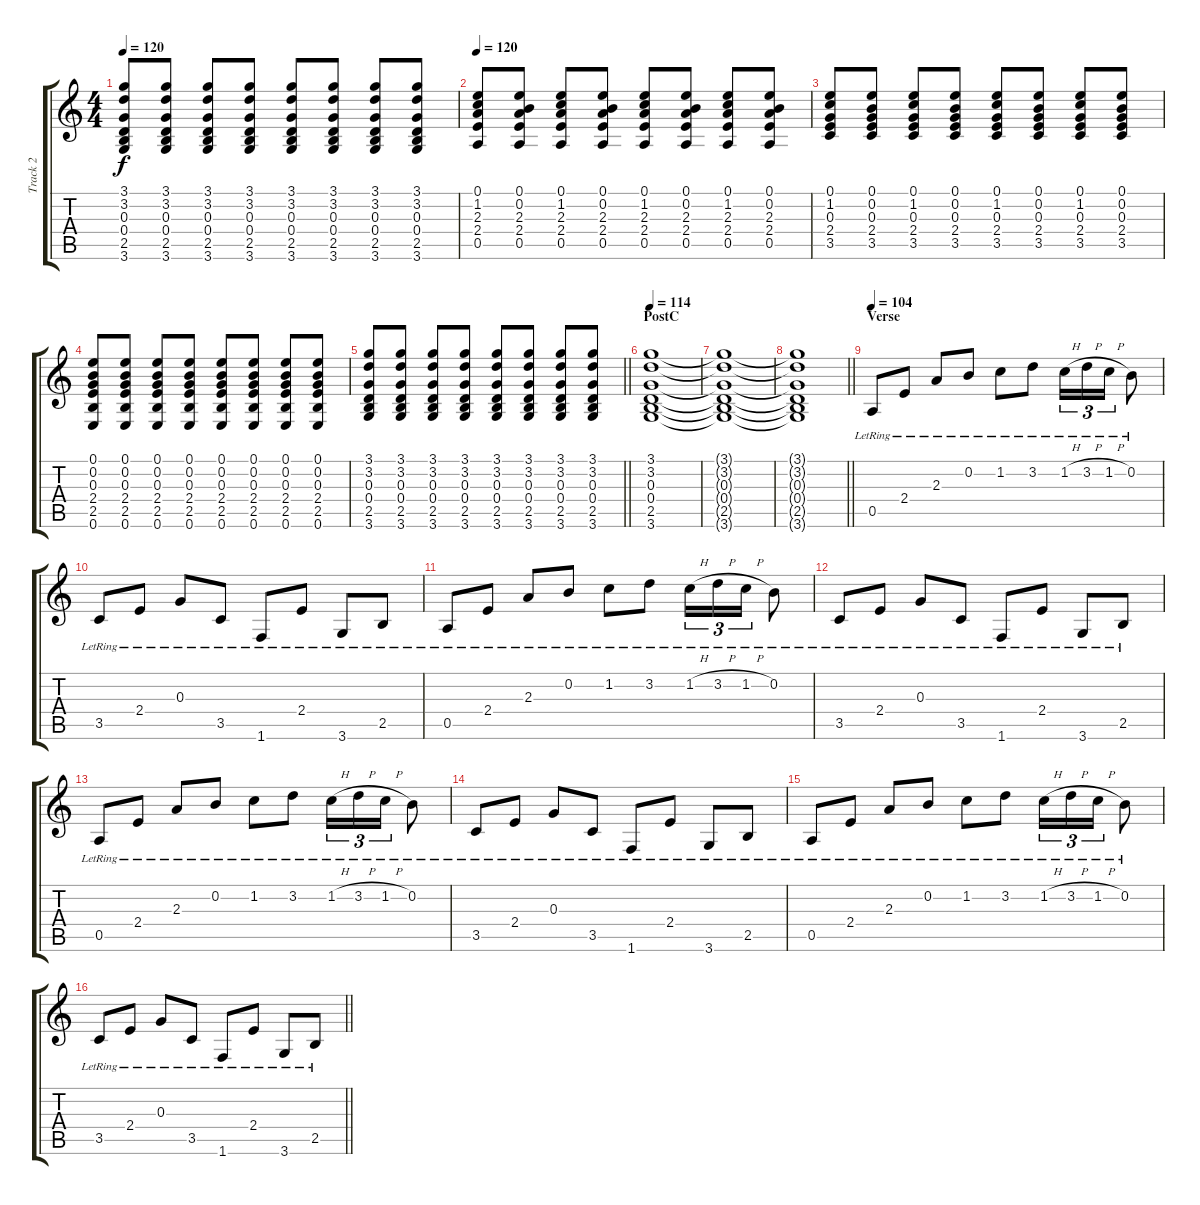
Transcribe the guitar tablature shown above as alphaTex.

\track ("Track 2" "Track 2") {instrument electricguitarjazz}
\staff {score tabs}
\tuning (E4 B3 G3 D3 A2 E2) {hide}
\ts (4 4)
\tempo 120
\clef g2
\ks c
(3.1 3.2 0.3 0.4 2.5 3.6).8{dy f} (3.1 3.2 0.3 0.4 2.5 3.6).8 (3.1 3.2 0.3 0.4 2.5 3.6).8 (3.1 3.2 0.3 0.4 2.5 3.6).8 (3.1 3.2 0.3 0.4 2.5 3.6).8 (3.1 3.2 0.3 0.4 2.5 3.6).8 (3.1 3.2 0.3 0.4 2.5 3.6).8 (3.1 3.2 0.3 0.4 2.5 3.6).8 |
\tempo 120
(0.1 1.2 2.3 2.4 0.5).8 (0.1 0.2 2.3 2.4 0.5).8 (0.1 1.2 2.3 2.4 0.5).8 (0.1 0.2 2.3 2.4 0.5).8 (0.1 1.2 2.3 2.4 0.5).8 (0.1 0.2 2.3 2.4 0.5).8 (0.1 1.2 2.3 2.4 0.5).8 (0.1 0.2 2.3 2.4 0.5).8 |
(0.1 1.2 0.3 2.4 3.5).8 (0.1 0.2 0.3 2.4 3.5).8 (0.1 1.2 0.3 2.4 3.5).8 (0.1 0.2 0.3 2.4 3.5).8 (0.1 1.2 0.3 2.4 3.5).8 (0.1 0.2 0.3 2.4 3.5).8 (0.1 1.2 0.3 2.4 3.5).8 (0.1 0.2 0.3 2.4 3.5).8 |
(0.1 0.2 0.3 2.4 2.5 0.6).8 (0.1 0.2 0.3 2.4 2.5 0.6).8 (0.1 0.2 0.3 2.4 2.5 0.6).8 (0.1 0.2 0.3 2.4 2.5 0.6).8 (0.1 0.2 0.3 2.4 2.5 0.6).8 (0.1 0.2 0.3 2.4 2.5 0.6).8 (0.1 0.2 0.3 2.4 2.5 0.6).8 (0.1 0.2 0.3 2.4 2.5 0.6).8 |
\barLineRight lightlight
(3.1 3.2 0.3 0.4 2.5 3.6).8 (3.1 3.2 0.3 0.4 2.5 3.6).8 (3.1 3.2 0.3 0.4 2.5 3.6).8 (3.1 3.2 0.3 0.4 2.5 3.6).8 (3.1 3.2 0.3 0.4 2.5 3.6).8 (3.1 3.2 0.3 0.4 2.5 3.6).8 (3.1 3.2 0.3 0.4 2.5 3.6).8 (3.1 3.2 0.3 0.4 2.5 3.6).8 |
\section ("" "PostC")
\tempo 114
(3.1 3.2 0.3 0.4 2.5 3.6).1 |
(3.1{t} 3.2{t} 0.3{t} 0.4{t} 2.5{t} 3.6{t}).1 |
\barLineRight lightlight
(3.1{t} 3.2{t} 0.3{t} 0.4{t} 2.5{t} 3.6{t}).1 |
\section ("" "Verse")
\tempo 104
0.5{lr}.8 2.4{lr}.8 2.3{lr}.8 0.2{lr}.8 1.2{lr}.8 3.2{lr}.8 1.2{h lr}.16{tu (3 2)} 3.2{h lr}.16{tu (3 2)} 1.2{h lr}.16{tu (3 2)} 0.2{lr}.8 |
3.5{lr}.8 2.4{lr}.8 0.3{lr}.8 3.5{lr}.8 1.6{lr}.8 2.4{lr}.8 3.6{lr}.8 2.5{lr}.8 |
0.5{lr}.8 2.4{lr}.8 2.3{lr}.8 0.2{lr}.8 1.2{lr}.8 3.2{lr}.8 1.2{h lr}.16{tu (3 2)} 3.2{h lr}.16{tu (3 2)} 1.2{h lr}.16{tu (3 2)} 0.2{lr}.8 |
3.5{lr}.8 2.4{lr}.8 0.3{lr}.8 3.5{lr}.8 1.6{lr}.8 2.4{lr}.8 3.6{lr}.8 2.5{lr}.8 |
0.5{lr}.8 2.4{lr}.8 2.3{lr}.8 0.2{lr}.8 1.2{lr}.8 3.2{lr}.8 1.2{h lr}.16{tu (3 2)} 3.2{h lr}.16{tu (3 2)} 1.2{h lr}.16{tu (3 2)} 0.2{lr}.8 |
3.5{lr}.8 2.4{lr}.8 0.3{lr}.8 3.5{lr}.8 1.6{lr}.8 2.4{lr}.8 3.6{lr}.8 2.5{lr}.8 |
0.5{lr}.8 2.4{lr}.8 2.3{lr}.8 0.2{lr}.8 1.2{lr}.8 3.2{lr}.8 1.2{h lr}.16{tu (3 2)} 3.2{h lr}.16{tu (3 2)} 1.2{h lr}.16{tu (3 2)} 0.2{lr}.8 |
\barLineRight lightlight
3.5{lr}.8 2.4{lr}.8 0.3{lr}.8 3.5{lr}.8 1.6{lr}.8 2.4{lr}.8 3.6{lr}.8 2.5{lr}.8
